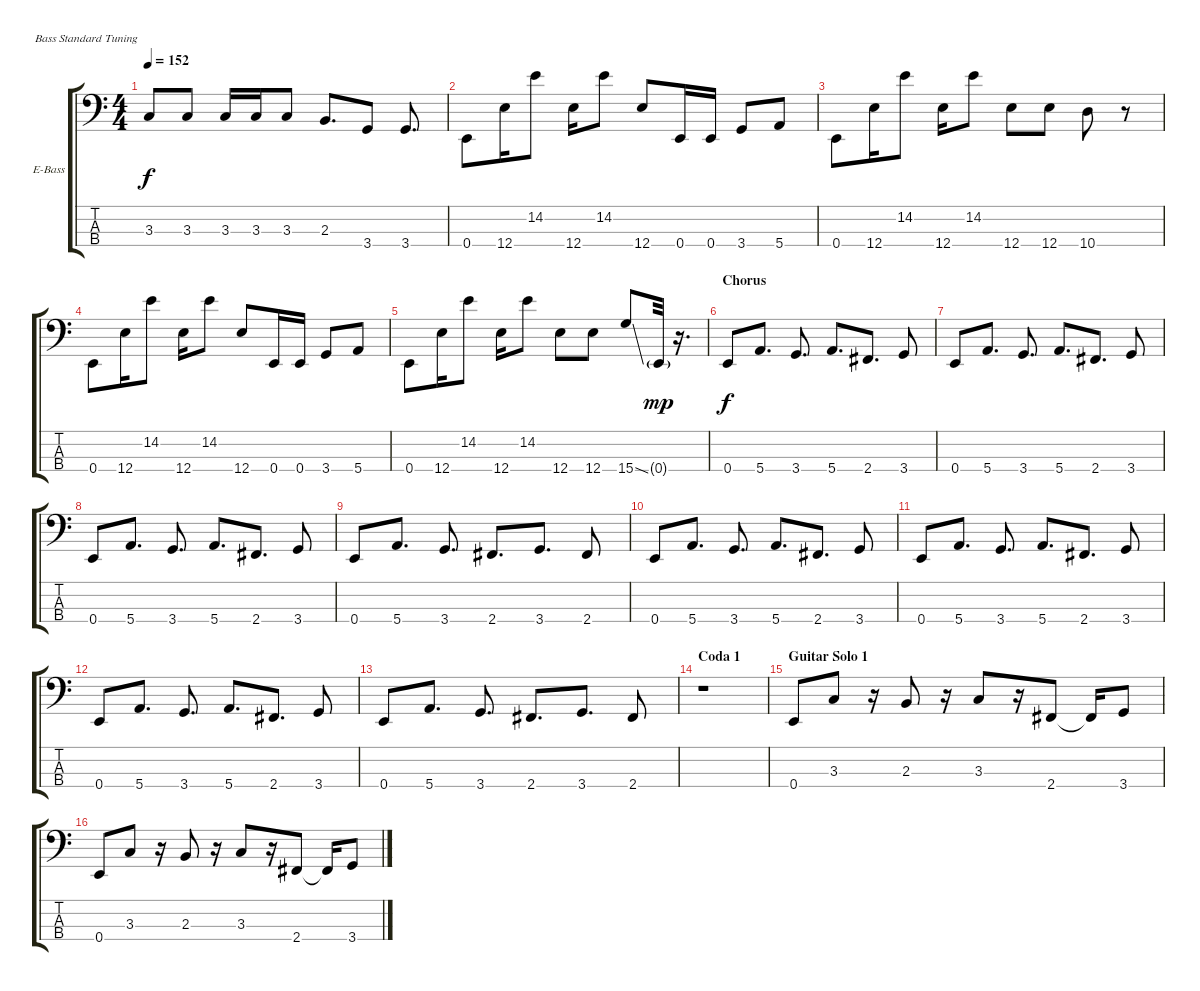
\bracketExtendMode groupsimilarinstruments
\firstSystemTrackNameOrientation horizontal
\otherSystemsTrackNameOrientation horizontal
\track ("Bass" "E-Bass") {instrument electricbassfinger}
\staff {score tabs}
\tuning (G2 D2 A1 E1)
\ts (4 4)
\tempo 152
\clef f4
\ks c
3.3.8{dy f} 3.3.8 3.3.16 3.3.16 3.3.8 2.3.8{d} 3.4.8 3.4.8{d} |
0.4.8 12.4.16 14.2.8 12.4.16 14.2.8 12.4.8 0.4.16 0.4.16 3.4.8 5.4.8 |
0.4.8 12.4.16 14.2.8 12.4.16 14.2.8 12.4.8 12.4.8 10.4.8 r.8 |
0.4.8 12.4.16 14.2.8 12.4.16 14.2.8 12.4.8 0.4.16 0.4.16 3.4.8 5.4.8 |
0.4.8 12.4.16 14.2.8 12.4.16 14.2.8 12.4.8 12.4.8 15.4{ss}.8 0.4{g}.32{dy mp} r.16{d} |
\section ("" "Chorus")
0.4.8{dy f} 5.4.8{d} 3.4.8{d} 5.4.8{d} 2.4.8{d} 3.4.8 |
0.4.8 5.4.8{d} 3.4.8{d} 5.4.8{d} 2.4.8{d} 3.4.8 |
0.4.8 5.4.8{d} 3.4.8{d} 5.4.8{d} 2.4.8{d} 3.4.8 |
0.4.8 5.4.8{d} 3.4.8{d} 2.4.8{d} 3.4.8{d} 2.4.8 |
0.4.8 5.4.8{d} 3.4.8{d} 5.4.8{d} 2.4.8{d} 3.4.8 |
0.4.8 5.4.8{d} 3.4.8{d} 5.4.8{d} 2.4.8{d} 3.4.8 |
0.4.8 5.4.8{d} 3.4.8{d} 5.4.8{d} 2.4.8{d} 3.4.8 |
0.4.8 5.4.8{d} 3.4.8{d} 2.4.8{d} 3.4.8{d} 2.4.8 |
\section ("" "Coda 1")
r.1 |
\section ("" "Guitar Solo 1")
0.4.8 3.3.8 r.16 2.3.8 r.16 3.3.8 r.16 2.4.8 2.4{t}.16 3.4.8 |
0.4.8 3.3.8 r.16 2.3.8 r.16 3.3.8 r.16 2.4.8 2.4{t}.16 3.4.8
